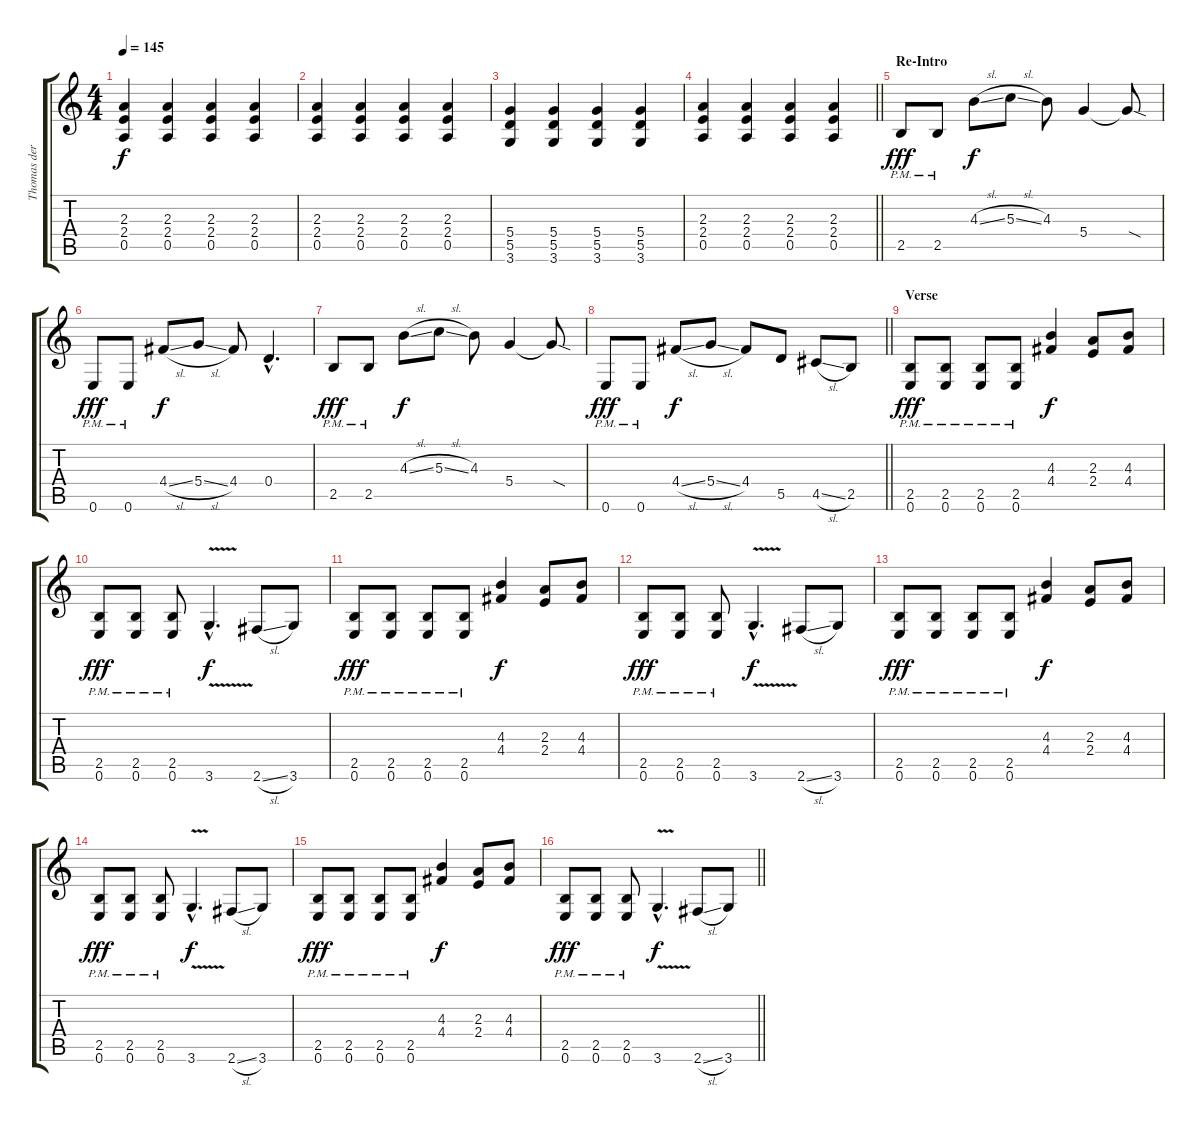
\track ("Thomas der Münzer" "Thomas der") {instrument distortionguitar}
\staff {score tabs}
\tuning (E4 B3 G3 D3 A2 E2) {hide}
\ts (4 4)
\tempo 145
\clef g2
\ks c
(2.3 2.4 0.5).4{dy f} (2.3 2.4 0.5).4 (2.3 2.4 0.5).4 (2.3 2.4 0.5).4 |
(2.3 2.4 0.5).4 (2.3 2.4 0.5).4 (2.3 2.4 0.5).4 (2.3 2.4 0.5).4 |
(5.4 5.5 3.6).4 (5.4 5.5 3.6).4 (5.4 5.5 3.6).4 (5.4 5.5 3.6).4 |
\barLineRight lightlight
(2.3 2.4 0.5).4 (2.3 2.4 0.5).4 (2.3 2.4 0.5).4 (2.3 2.4 0.5).4 |
\section ("" "Re-Intro")
2.5{pm}.8{dy fff} 2.5{pm}.8 4.3{sl}.8{dy f} 5.3{sl}.8 4.3.8 5.4.4 5.4{sod t}.8 |
0.6{pm}.8{dy fff} 0.6{pm}.8 4.4{sl}.8{dy f} 5.4{sl}.8 4.4.8 0.4{hac}.4{d} |
2.5{pm}.8{dy fff} 2.5{pm}.8 4.3{sl}.8{dy f} 5.3{sl}.8 4.3.8 5.4.4 5.4{sod t}.8 |
\barLineRight lightlight
0.6{pm}.8{dy fff} 0.6{pm}.8 4.4{sl}.8{dy f} 5.4{sl}.8 4.4.8 5.5.8 4.5{sl}.8 2.5.8 |
\section ("" "Verse")
(2.5{pm} 0.6{pm}).8{dy fff} (2.5{pm} 0.6{pm}).8 (2.5{pm} 0.6{pm}).8 (2.5{pm} 0.6{pm}).8 (4.3 4.4).4{dy f} (2.3 2.4).8 (4.3 4.4).8 |
(2.5{pm} 0.6{pm}).8{dy fff} (2.5{pm} 0.6{pm}).8 (2.5{pm} 0.6{pm}).8 3.6{v hac}.4{d dy f} 2.6{sl}.8 3.6.8 |
(2.5{pm} 0.6{pm}).8{dy fff} (2.5{pm} 0.6{pm}).8 (2.5{pm} 0.6{pm}).8 (2.5{pm} 0.6{pm}).8 (4.3 4.4).4{dy f} (2.3 2.4).8 (4.3 4.4).8 |
(2.5{pm} 0.6{pm}).8{dy fff} (2.5{pm} 0.6{pm}).8 (2.5{pm} 0.6{pm}).8 3.6{v hac}.4{d dy f} 2.6{sl}.8 3.6.8 |
(2.5{pm} 0.6{pm}).8{dy fff} (2.5{pm} 0.6{pm}).8 (2.5{pm} 0.6{pm}).8 (2.5{pm} 0.6{pm}).8 (4.3 4.4).4{dy f} (2.3 2.4).8 (4.3 4.4).8 |
(2.5{pm} 0.6{pm}).8{dy fff} (2.5{pm} 0.6{pm}).8 (2.5{pm} 0.6{pm}).8 3.6{v hac}.4{d dy f} 2.6{sl}.8 3.6.8 |
(2.5{pm} 0.6{pm}).8{dy fff} (2.5{pm} 0.6{pm}).8 (2.5{pm} 0.6{pm}).8 (2.5{pm} 0.6{pm}).8 (4.3 4.4).4{dy f} (2.3 2.4).8 (4.3 4.4).8 |
\barLineRight lightlight
(2.5{pm} 0.6{pm}).8{dy fff} (2.5{pm} 0.6{pm}).8 (2.5{pm} 0.6{pm}).8 3.6{v hac}.4{d dy f} 2.6{sl}.8 3.6.8
